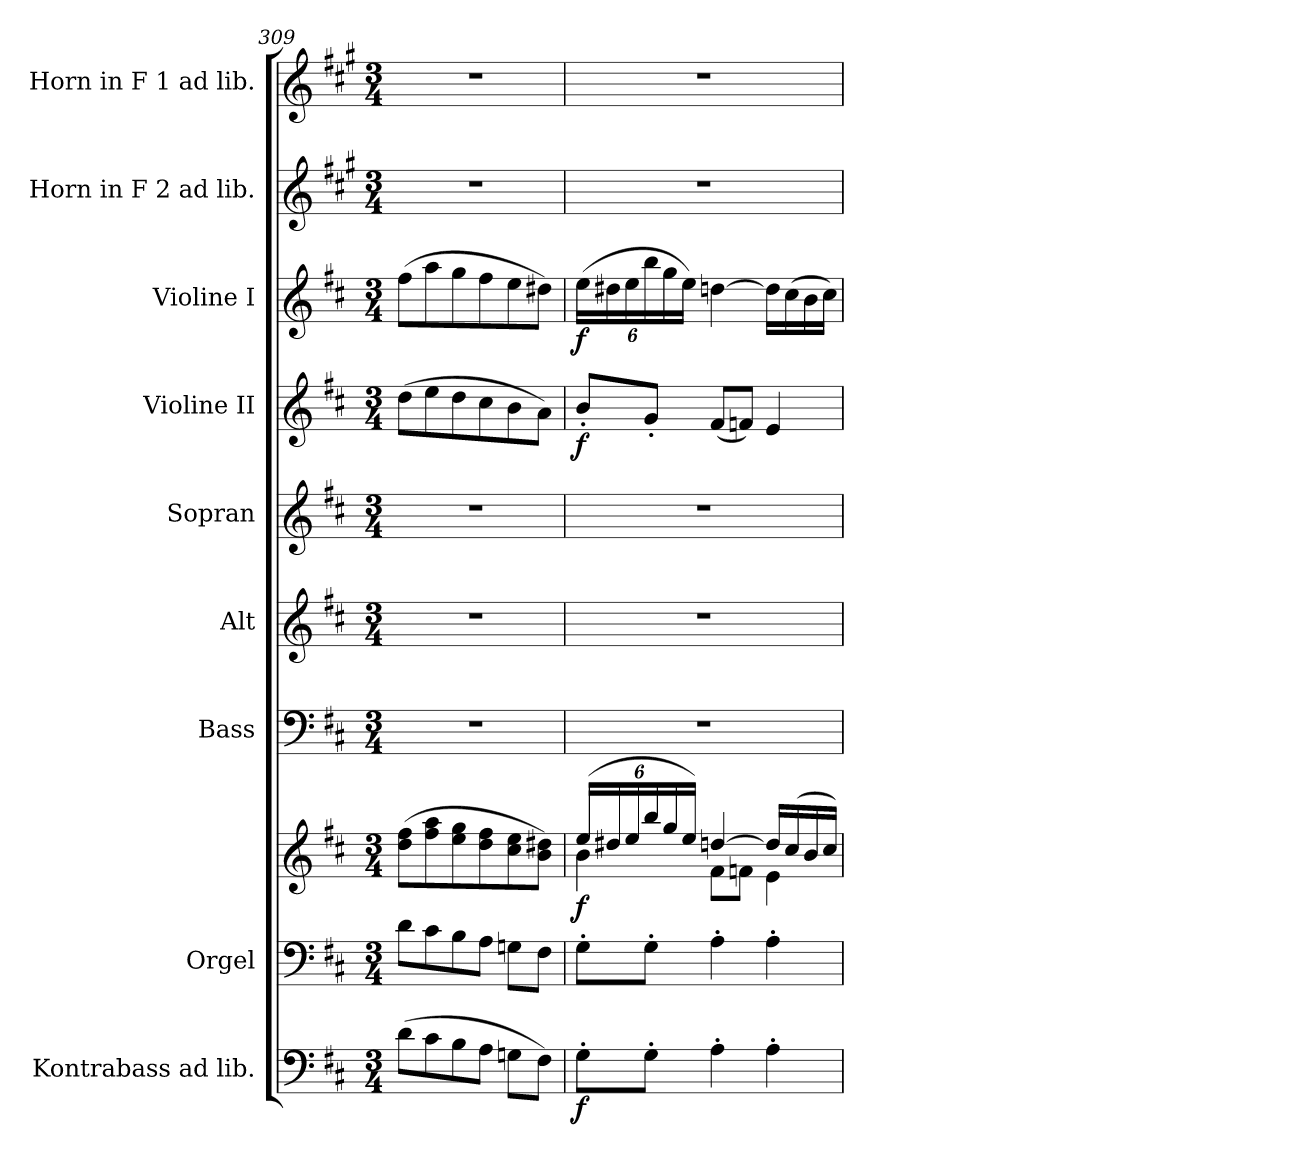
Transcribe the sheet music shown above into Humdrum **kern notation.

**kern	**dynam	**kern	**kern	**dynam	**kern	**kern	**kern	**kern	**dynam	**kern	**dynam	**kern	**kern
*part9	*part9	*part8	*part8	*part8	*part7	*part6	*part5	*part4	*part4	*part3	*part3	*part2	*part1
*staff10	*staff10	*staff9	*staff8	*staff8/9	*staff7	*staff6	*staff5	*staff4	*staff4	*staff3	*staff3	*staff2	*staff1
*I"Kontrabass ad lib.	*	*I"Orgel	*	*	*I"Bass	*I"Alt	*I"Sopran	*I"Violine II	*	*I"Violine I	*	*I"Horn in F 2 ad lib.	*I"Horn in F 1 ad lib.
*I'Kb.	*	*I'Org.	*	*	*I'B.	*I'A.	*I'S.	*I'Vl. II	*	*I'Vl. I	*	*	*
*clefF4	*	*clefF4	*clefG2	*	*clefF4	*clefG2	*clefG2	*clefG2	*	*clefG2	*	*clefG2	*clefG2
*ITrd7c12	*	*	*	*	*	*	*	*	*	*	*	*ITrd4c7	*ITrd4c7
*k[f#c#]	*	*k[f#c#]	*k[f#c#]	*	*k[f#c#]	*k[f#c#]	*k[f#c#]	*k[f#c#]	*	*k[f#c#]	*	*k[f#c#]	*k[f#c#]
*D:	*	*D:	*D:	*	*D:	*D:	*D:	*D:	*	*D:	*	*D:	*D:
*M3/4	*	*M3/4	*M3/4	*	*M3/4	*M3/4	*M3/4	*M3/4	*	*M3/4	*	*M3/4	*M3/4
=309	=309	=309	=309	=309	=309	=309	=309	=309	=309	=309	=309	=309	=309
(>8D\L	.	8d\L	(>8dd\ 8ff#\L	.	2.r	2.r	2.r	(>8dd\L	.	(>8ff#\L	.	2.r	2.r
8C#\	.	8c#\	8ff#\ 8aa\	.	.	.	.	8ee\	.	8aa\	.	.	.
8BB\	.	8B\	8ee\ 8gg\	.	.	.	.	8dd\	.	8gg\	.	.	.
8AA\J	.	8A\J	8dd\ 8ff#\	.	.	.	.	8cc#\	.	8ff#\	.	.	.
8GGn\L	.	8Gn\L	8cc#\ 8ee\	.	.	.	.	8b\	.	8ee\	.	.	.
8FF#\J)	.	8F#\J	8b\ 8dd#X\J)	.	.	.	.	8a\J)	.	8dd#X\J)	.	.	.
=310	=310	=310	=310	=310	=310	=310	=310	=310	=310	=310	=310	=310	=310
*	*	*	*^	*	*	*	*	*	*	*	*	*	*
!	!LO:DY:b	!	!	!	!LO:DY:b	!	!	!	!	!LO:DY:b	!	!LO:DY:b	!	!
8GG'>\L	f	8G'>\L	(>24ee/LL	4b\	f	2.r	2.r	2.r	8b'</L	f	(>24ee\LL	f	2.r	2.r
.	.	.	24dd#X/	.	.	.	.	.	.	.	24dd#X\	.	.	.
.	.	.	24ee/	.	.	.	.	.	.	.	24ee\	.	.	.
8GG'>\J	.	8G'>\J	24bb/	.	.	.	.	.	8g'</J	.	24bb\	.	.	.
.	.	.	24gg/	.	.	.	.	.	.	.	24gg\	.	.	.
.	.	.	24ee/JJ)	.	.	.	.	.	.	.	24ee\JJ)	.	.	.
4AA'>\	.	4A'>\	[>4ddn/	8f#\L	.	.	.	.	(<8f#/L	.	[4ddn\	.	.	.
.	.	.	.	8fn\J	.	.	.	.	8fn/J)	.	.	.	.	.
4AA'>\	.	4A'>\	16dd/LL]	4e\	.	.	.	.	4e/	.	16dd\LL]	.	.	.
.	.	.	(>16cc#/	.	.	.	.	.	.	.	(>16cc#\	.	.	.
.	.	.	16b/	.	.	.	.	.	.	.	16b\	.	.	.
.	.	.	16cc#/JJ)	.	.	.	.	.	.	.	16cc#\JJ)	.	.	.
*	*	*	*v	*v	*	*	*	*	*	*	*	*	*	*
=	=	=	=	=	=	=	=	=	=	=	=	=	=
*-	*-	*-	*-	*-	*-	*-	*-	*-	*-	*-	*-	*-	*-
